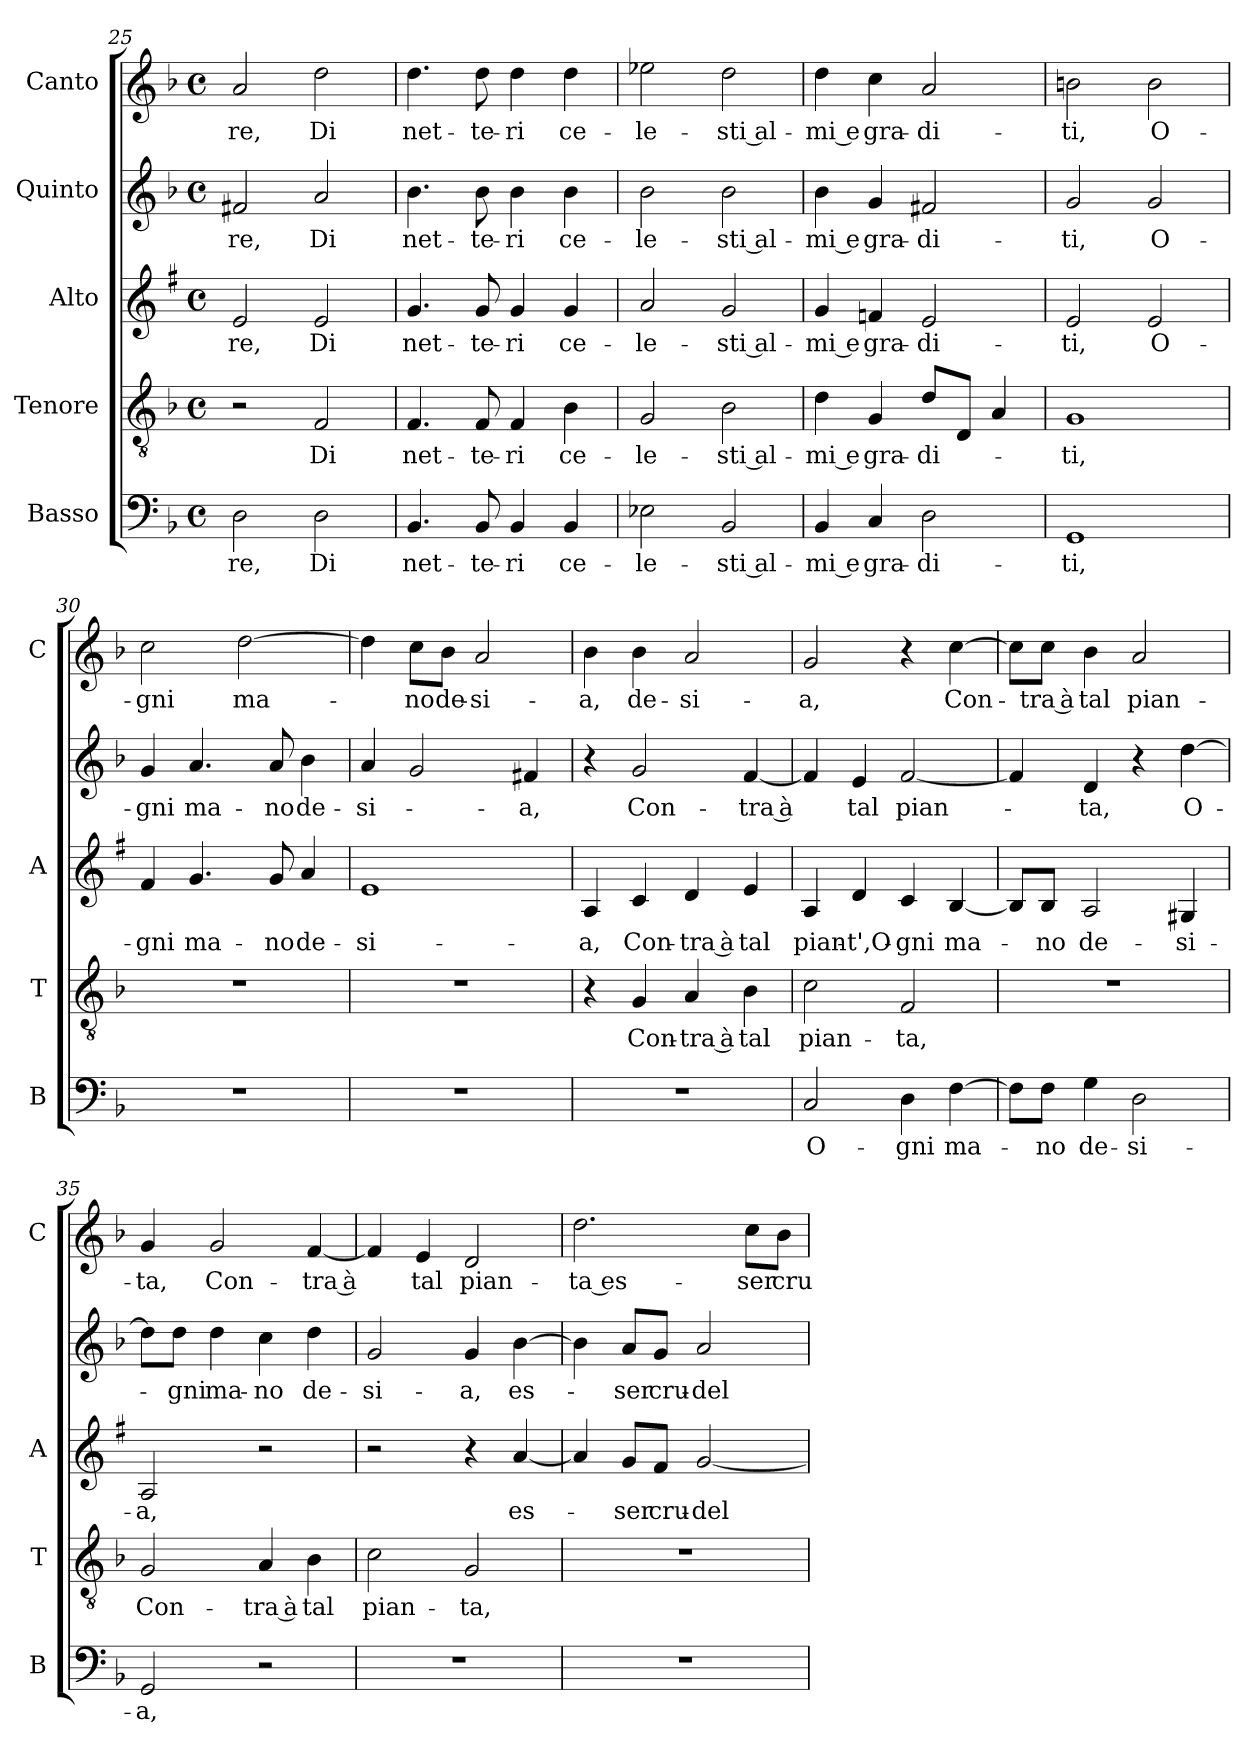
**kern	**text	**kern	**text	**kern	**text	**kern	**text	**kern	**text
*part5	*part5	*part4	*part4	*part3	*part3	*part2	*part2	*part1	*part1
*staff5	*staff5	*staff4	*staff4	*staff3	*staff3	*staff2	*staff2	*staff1	*staff1
*I"Basso	*	*I"Tenore	*	*I"Alto	*	*I"Quinto	*	*I"Canto	*
*I'B	*	*I'T	*	*I'A	*	*	*	*I'C	*
*clefF4	*	*clefGv2	*	*clefG2	*	*clefG2	*	*clefG2	*
*	*	*	*	*ITrd1c2	*	*	*	*	*
*k[b-]	*	*k[b-]	*	*k[b-]	*	*k[b-]	*	*k[b-]	*
*F:	*	*F:	*	*F:	*	*F:	*	*F:	*
*M4/4	*	*M4/4	*	*M4/4	*	*M4/4	*	*M4/4	*
*met(c)	*	*met(c)	*	*met(c)	*	*met(c)	*	*met(c)	*
=25	=25	=25	=25	=25	=25	=25	=25	=25	=25
!	!LO:LY:b	!	!	!	!LO:LY:b	!	!LO:LY:b	!	!LO:LY:b
2D\	-re,	2r	.	2d/	-re,	2f#X/	-re,	2a/	-re,
!	!LO:LY:b	!	!LO:LY:b	!	!LO:LY:b	!	!LO:LY:b	!	!LO:LY:b
2D\	Di	2F/	Di	2d/	Di	2a/	Di	2dd\	Di
=26	=26	=26	=26	=26	=26	=26	=26	=26	=26
!	!LO:LY:b	!	!LO:LY:b	!	!LO:LY:b	!	!LO:LY:b	!	!LO:LY:b
4.BB-/	net-	4.F/	net-	4.f/	net-	4.b-\	net-	4.dd\	net-
!	!LO:LY:b	!	!LO:LY:b	!	!LO:LY:b	!	!LO:LY:b	!	!LO:LY:b
8BB-/	-te-	8F/	-te-	8f/	-te-	8b-\	-te-	8dd\	-te-
!	!LO:LY:b	!	!LO:LY:b	!	!LO:LY:b	!	!LO:LY:b	!	!LO:LY:b
4BB-/	-ri	4F/	-ri	4f/	-ri	4b-\	-ri	4dd\	-ri
!	!LO:LY:b	!	!LO:LY:b	!	!LO:LY:b	!	!LO:LY:b	!	!LO:LY:b
4BB-/	ce-	4B-\	ce-	4f/	ce-	4b-\	ce-	4dd\	ce-
!!LO:LB:g=z
=27	=27	=27	=27	=27	=27	=27	=27	=27	=27
!	!LO:LY:b	!	!LO:LY:b	!	!LO:LY:b	!	!LO:LY:b	!	!LO:LY:b
2E-X\	-le-	2G/	-le-	2g/	-le-	2b-\	-le-	2ee-X\	-le-
!	!LO:LY:b	!	!LO:LY:b	!	!LO:LY:b	!	!LO:LY:b	!	!LO:LY:b
2BB-/	-sti al-	2B-\	-sti al-	2f/	-sti al-	2b-\	-sti al-	2dd\	-sti al-
=28	=28	=28	=28	=28	=28	=28	=28	=28	=28
!	!LO:LY:b	!	!LO:LY:b	!	!LO:LY:b	!	!LO:LY:b	!	!LO:LY:b
4BB-/	-mi e	4d\	-mi e	4f/	-mi e	4b-\	-mi e	4dd\	-mi e
!	!LO:LY:b	!	!LO:LY:b	!	!LO:LY:b	!	!LO:LY:b	!	!LO:LY:b
4C/	gra-	4G/	gra-	4e-X/	gra-	4g/	gra-	4cc\	gra-
!	!LO:LY:b	!	!LO:LY:b	!	!LO:LY:b	!	!LO:LY:b	!	!LO:LY:b
2D\	-di-	8d/L	-di-	2d/	-di-	2f#X/	-di-	2a/	-di-
.	.	8D/J	.	.	.	.	.	.	.
.	.	4A/	.	.	.	.	.	.	.
=29	=29	=29	=29	=29	=29	=29	=29	=29	=29
!	!LO:LY:b	!	!LO:LY:b	!	!LO:LY:b	!	!LO:LY:b	!	!LO:LY:b
1GG	-ti,	1G	-ti,	2d/	-ti,	2g/	-ti,	2bn\	-ti,
!	!	!	!	!	!LO:LY:b	!	!LO:LY:b	!	!LO:LY:b
.	.	.	.	2d/	O-	2g/	O-	2b\	O-
=30	=30	=30	=30	=30	=30	=30	=30	=30	=30
!	!	!	!	!	!LO:LY:b	!	!LO:LY:b	!	!LO:LY:b
1r	.	1r	.	4e/	-gni	4g/	-gni	2cc\	-gni
!	!	!	!	!	!LO:LY:b	!	!LO:LY:b	!	!
.	.	.	.	4.f/	ma-	4.a/	ma-	.	.
!	!	!	!	!	!	!	!	!	!LO:LY:b
.	.	.	.	.	.	.	.	[2dd\	ma-
!	!	!	!	!	!LO:LY:b	!	!LO:LY:b	!	!
.	.	.	.	8f/	-no	8a/	-no	.	.
!	!	!	!	!	!LO:LY:b	!	!LO:LY:b	!	!
.	.	.	.	4g/	de-	4b-\	de-	.	.
=31	=31	=31	=31	=31	=31	=31	=31	=31	=31
!	!	!	!	!	!LO:LY:b	!	!LO:LY:b	!	!
1r	.	1r	.	1d	-si-	4a/	-si-	4dd\]	.
!	!	!	!	!	!	!	!	!	!LO:LY:b
.	.	.	.	.	.	2g/	.	8cc\L	-no
!	!	!	!	!	!	!	!	!	!LO:LY:b
.	.	.	.	.	.	.	.	8b-\J	de-
!	!	!	!	!	!	!	!	!	!LO:LY:b
.	.	.	.	.	.	.	.	2a/	-si-
!	!	!	!	!	!	!	!LO:LY:b	!	!
.	.	.	.	.	.	4f#X/	-a,	.	.
=32	=32	=32	=32	=32	=32	=32	=32	=32	=32
!	!	!	!	!	!LO:LY:b	!	!	!	!LO:LY:b
1r	.	4r	.	4G/	-a,	4r	.	4b-\	-a,
!	!	!	!LO:LY:b	!	!LO:LY:b	!	!LO:LY:b	!	!LO:LY:b
.	.	4G/	Con-	4B-/	Con-	2g/	Con-	4b-\	de-
!	!	!	!LO:LY:b	!	!LO:LY:b	!	!	!	!LO:LY:b
.	.	4A/	-tra à	4c/	-tra à	.	.	2a/	-si-
!	!	!	!LO:LY:b	!	!LO:LY:b	!	!LO:LY:b	!	!
.	.	4B-\	tal	4d/	tal	[4f/	-tra à	.	.
!!LO:LB:g=z
=33	=33	=33	=33	=33	=33	=33	=33	=33	=33
!	!LO:LY:b	!	!LO:LY:b	!	!LO:LY:b	!	!	!	!LO:LY:b
2C/	O-	2c\	pian-	4G/	pian-	4f/]	.	2g/	-a,
!	!	!	!	!	!LO:LY:b	!	!LO:LY:b	!	!
.	.	.	.	4c/	-t',O-	4e/	tal	.	.
!	!LO:LY:b	!	!LO:LY:b	!	!LO:LY:b	!	!LO:LY:b	!	!
4D\	-gni	2F/	-ta,	4B-/	-gni	[2f/	pian-	4r	.
!	!LO:LY:b	!	!	!	!LO:LY:b	!	!	!	!LO:LY:b
[4F\	ma-	.	.	[4A/	ma-	.	.	[4cc\	Con-
=34	=34	=34	=34	=34	=34	=34	=34	=34	=34
8F\L]	.	1r	.	8A/L]	.	4f/]	.	8cc\L]	.
!	!LO:LY:b	!	!	!	!LO:LY:b	!	!	!	!LO:LY:b
8F\J	-no	.	.	8A/J	-no	.	.	8cc\J	-tra à
!	!LO:LY:b	!	!	!	!LO:LY:b	!	!LO:LY:b	!	!LO:LY:b
4G\	de-	.	.	2G/	de-	4d/	-ta,	4b-\	tal
!	!LO:LY:b	!	!	!	!	!	!	!	!LO:LY:b
2D\	-si-	.	.	.	.	4r	.	2a/	pian-
!	!	!	!	!	!LO:LY:b	!	!LO:LY:b	!	!
.	.	.	.	4F#X/	-si-	[4dd\	O-	.	.
=35	=35	=35	=35	=35	=35	=35	=35	=35	=35
!	!LO:LY:b	!	!LO:LY:b	!	!LO:LY:b	!	!	!	!LO:LY:b
2GG/	-a,	2G/	Con-	2G/	-a,	8dd\L]	.	4g/	-ta,
!	!	!	!	!	!	!	!LO:LY:b	!	!
.	.	.	.	.	.	8dd\J	-gni	.	.
!	!	!	!	!	!	!	!LO:LY:b	!	!LO:LY:b
.	.	.	.	.	.	4dd\	ma-	2g/	Con-
!	!	!	!LO:LY:b	!	!	!	!LO:LY:b	!	!
2r	.	4A/	-tra à	2r	.	4cc\	-no	.	.
!	!	!	!LO:LY:b	!	!	!	!LO:LY:b	!	!LO:LY:b
.	.	4B-\	tal	.	.	4dd\	de-	[4f/	-tra à
=36	=36	=36	=36	=36	=36	=36	=36	=36	=36
!	!	!	!LO:LY:b	!	!	!	!LO:LY:b	!	!
1r	.	2c\	pian-	2r	.	2g/	-si-	4f/]	.
!	!	!	!	!	!	!	!	!	!LO:LY:b
.	.	.	.	.	.	.	.	4e/	tal
!	!	!	!LO:LY:b	!	!	!	!LO:LY:b	!	!LO:LY:b
.	.	2G/	-ta,	4r	.	4g/	-a,	2d/	pian-
!	!	!	!	!	!LO:LY:b	!	!LO:LY:b	!	!
.	.	.	.	[4g/	es-	[4b-\	es-	.	.
=37	=37	=37	=37	=37	=37	=37	=37	=37	=37
!	!	!	!	!	!	!	!	!	!LO:LY:b
1r	.	1r	.	4g/]	.	4b-\]	.	2.dd\	-ta es-
!	!	!	!	!	!LO:LY:b	!	!LO:LY:b	!	!
.	.	.	.	8f/L	-ser	8a/L	-ser	.	.
!	!	!	!	!	!LO:LY:b	!	!LO:LY:b	!	!
.	.	.	.	8e/J	cru-	8g/J	cru-	.	.
!	!	!	!	!	!LO:LY:b	!	!LO:LY:b	!	!
.	.	.	.	[2f/	-del	2a/	-del	.	.
!	!	!	!	!	!	!	!	!	!LO:LY:b
.	.	.	.	.	.	.	.	8cc\L	-ser
!	!	!	!	!	!	!	!	!	!LO:LY:b
.	.	.	.	.	.	.	.	8b-\J	cru-
=	=	=	=	=	=	=	=	=	=
*-	*-	*-	*-	*-	*-	*-	*-	*-	*-
